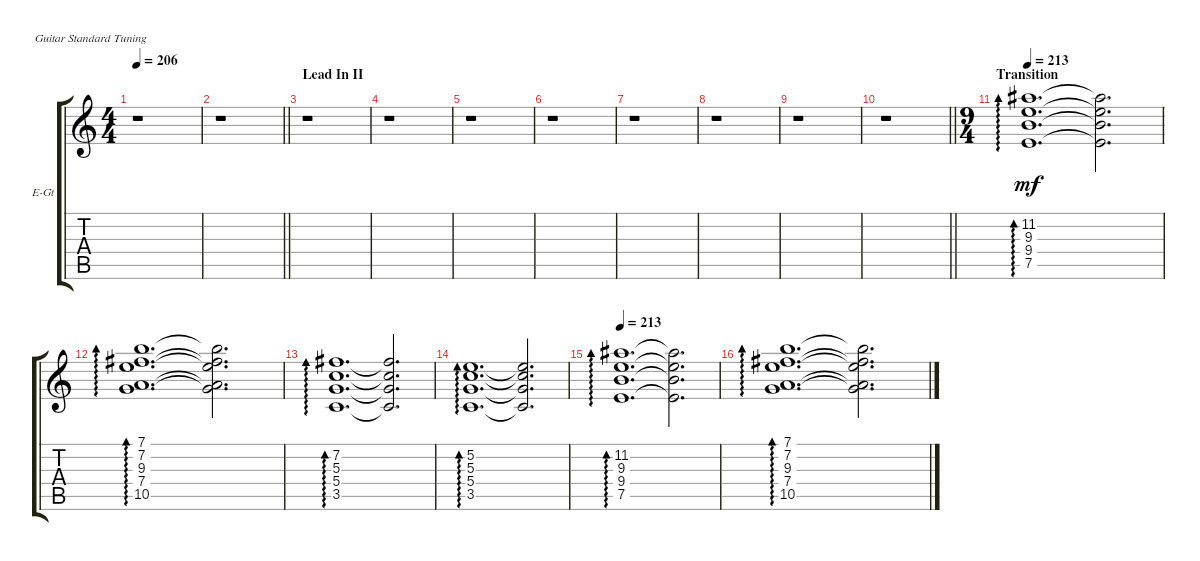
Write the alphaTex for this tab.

\bracketExtendMode groupsimilarinstruments
\firstSystemTrackNameOrientation horizontal
\otherSystemsTrackNameOrientation horizontal
\track ("Gtr. 3 - Paul" "E-Gt") {instrument electricguitarjazz}
\staff {score tabs}
\tuning (E4 B3 G3 D3 A2 E2)
\ts (4 4)
\tempo 206
\clef g2
\ks c
r.1{dy mf} |
\barLineRight lightlight
r.1 |
\section ("" "Lead In II")
r.1 |
r.1 |
r.1 |
r.1 |
r.1 |
r.1 |
r.1 |
\barLineRight lightlight
r.1 |
\ts (9 4)
\beaming (8 6 6 6)
\section ("" "Transition")
\tempo 213
(11.2 9.3 9.4 7.5).1{d ad 0} (11.2{t} 9.3{t} 9.4{t} 7.5{t}).2{d} |
(7.1 7.2 9.3 7.4 10.5).1{d ad 0} (7.1{t} 7.2{t} 9.3{t} 7.4{t} 10.5{t}).2{d} |
(7.2 5.3 5.4 3.5).1{d ad 0} (7.2{t} 5.3{t} 5.4{t} 3.5{t}).2{d} |
(5.2 5.3 5.4 3.5).1{d ad 0} (5.2{t} 5.3{t} 5.4{t} 3.5{t}).2{d} |
\tempo 213
(11.2 9.3 9.4 7.5).1{d ad 0} (11.2{t} 9.3{t} 9.4{t} 7.5{t}).2{d} |
(7.1 7.2 9.3 7.4 10.5).1{d ad 0} (7.1{t} 7.2{t} 9.3{t} 7.4{t} 10.5{t}).2{d}
